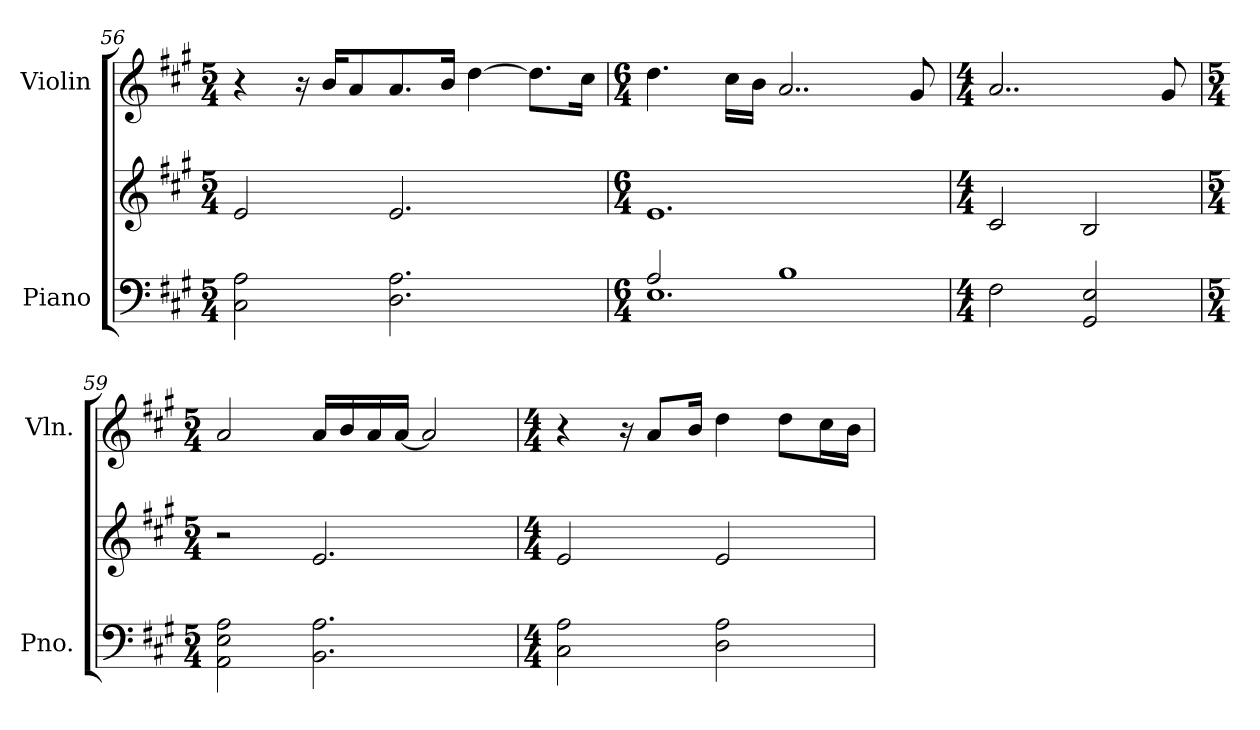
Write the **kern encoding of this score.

**kern	**kern	**kern
*part2	*part2	*part1
*staff3	*staff2	*staff1
*I"Piano	*	*I"Violin
*I'Pno.	*	*I'Vln.
*clefF4	*clefG2	*clefG2
*k[f#c#g#]	*k[f#c#g#]	*k[f#c#g#]
*M5/4	*M5/4	*M5/4
=56	=56	=56
2C#\ 2A\	2e/	4r
.	.	16r
.	.	16b/KL
.	.	8a/
2.D\ 2.A\	2.e/	8.a/
.	.	16b/Jk
.	.	[4dd\
.	.	8.dd\L]
.	.	16cc#\Jk
=57	=57	=57
*M6/4	*M6/4	*M6/4
*^	*	*
2A/	1.E	1.e	4.dd\
.	.	.	16cc#\LL
.	.	.	16b\JJ
1B	.	.	2..a/
.	.	.	8g#/
*v	*v	*	*
=58	=58	=58
*M4/4	*M4/4	*M4/4
2F#\	2c#/	2..a/
2GG#/ 2E/	2B/	.
.	.	8g#/
!!LO:PB:g=z
=59	=59	=59
*M5/4	*M5/4	*M5/4
2AA\ 2E\ 2A\	2r	2a/
2.BB\ 2.A\	2.e/	16a/LL
.	.	16b/
.	.	16a/
.	.	[16a/JJ
.	.	2a/]
=60	=60	=60
*M4/4	*M4/4	*M4/4
2C#\ 2A\	2e/	4r
.	.	16r
.	.	8a/L
.	.	16b/Jk
2D\ 2A\	2e/	4dd\
.	.	8dd\L
.	.	16cc#\L
.	.	16b\JJ
=	=	=
*-	*-	*-
